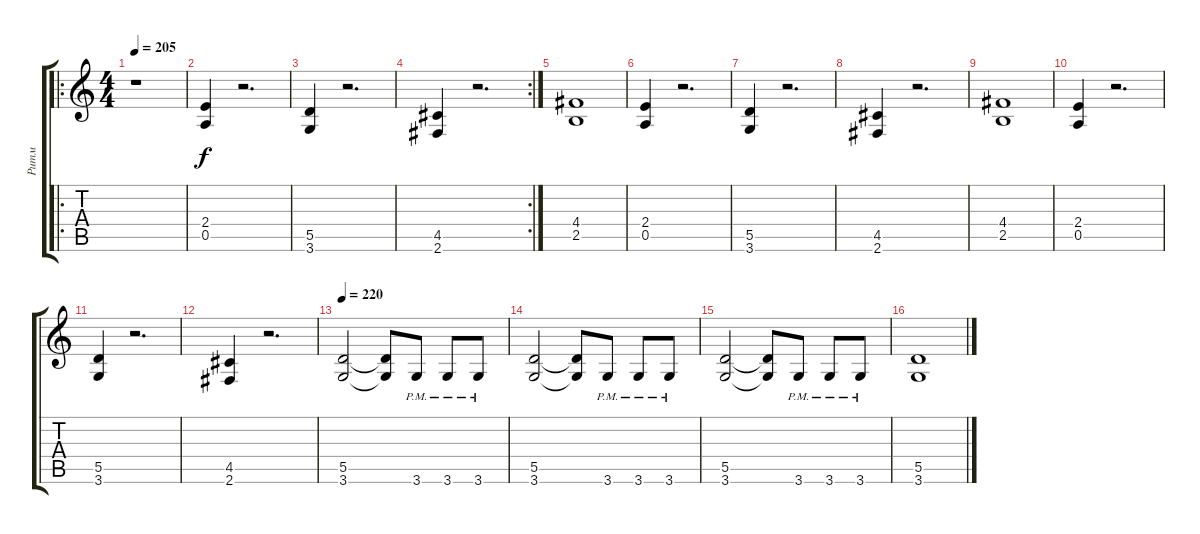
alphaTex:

\track ("Ритм" "Ритм") {instrument distortionguitar}
\staff {score tabs}
\tuning (E4 B3 G3 D3 A2 E2) {hide}
\ro
\ts (4 4)
\tempo 205
\clef g2
\ks c
r.1{dy f instrument distortionguitar} |
(2.4 0.5).4 r.2{d} |
(5.5 3.6).4 r.2{d} |
\rc 2
(4.5 2.6).4 r.2{d} |
(4.4 2.5).1 |
(2.4 0.5).4 r.2{d} |
(5.5 3.6).4 r.2{d} |
(4.5 2.6).4 r.2{d} |
(4.4 2.5).1 |
(2.4 0.5).4 r.2{d} |
(5.5 3.6).4 r.2{d} |
(4.5 2.6).4 r.2{d} |
\tempo 220
(5.5 3.6).2 (5.5{t} 3.6{t}).8 3.6{pm}.8 3.6{pm}.8 3.6{pm}.8 |
(5.5 3.6).2 (5.5{t} 3.6{t}).8 3.6{pm}.8 3.6{pm}.8 3.6{pm}.8 |
(5.5 3.6).2 (5.5{t} 3.6{t}).8 3.6{pm}.8 3.6{pm}.8 3.6{pm}.8 |
(5.5 3.6).1
